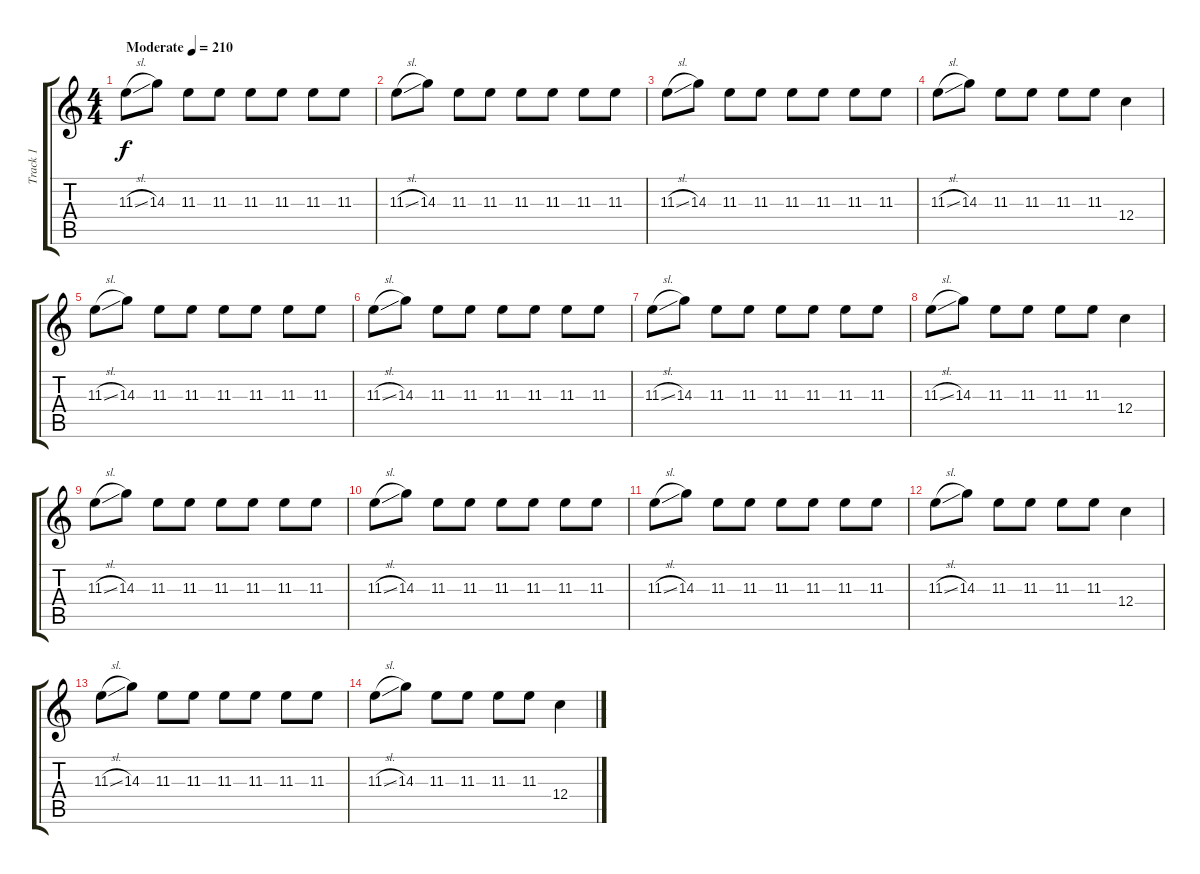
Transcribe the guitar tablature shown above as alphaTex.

\track ("Track 1" "Track 1") {instrument distortionguitar}
\staff {score tabs}
\tuning (D4 A3 F3 C3 G2 C2) {hide}
\ts (4 4)
\tempo (210 "Moderate")
\clef g2
\ks c
11.3{sl}.8{dy f instrument distortionguitar} 14.3.8 11.3.8 11.3.8 11.3.8 11.3.8 11.3.8 11.3.8 |
11.3{sl}.8 14.3.8 11.3.8 11.3.8 11.3.8 11.3.8 11.3.8 11.3.8 |
11.3{sl}.8 14.3.8 11.3.8 11.3.8 11.3.8 11.3.8 11.3.8 11.3.8 |
11.3{sl}.8 14.3.8 11.3.8 11.3.8 11.3.8 11.3.8 12.4.4 |
11.3{sl}.8 14.3.8 11.3.8 11.3.8 11.3.8 11.3.8 11.3.8 11.3.8 |
11.3{sl}.8 14.3.8 11.3.8 11.3.8 11.3.8 11.3.8 11.3.8 11.3.8 |
11.3{sl}.8 14.3.8 11.3.8 11.3.8 11.3.8 11.3.8 11.3.8 11.3.8 |
11.3{sl}.8 14.3.8 11.3.8 11.3.8 11.3.8 11.3.8 12.4.4 |
11.3{sl}.8 14.3.8 11.3.8 11.3.8 11.3.8 11.3.8 11.3.8 11.3.8 |
11.3{sl}.8 14.3.8 11.3.8 11.3.8 11.3.8 11.3.8 11.3.8 11.3.8 |
11.3{sl}.8 14.3.8 11.3.8 11.3.8 11.3.8 11.3.8 11.3.8 11.3.8 |
11.3{sl}.8 14.3.8 11.3.8 11.3.8 11.3.8 11.3.8 12.4.4 |
11.3{sl}.8 14.3.8 11.3.8 11.3.8 11.3.8 11.3.8 11.3.8 11.3.8 |
11.3{sl}.8 14.3.8 11.3.8 11.3.8 11.3.8 11.3.8 12.4.4
